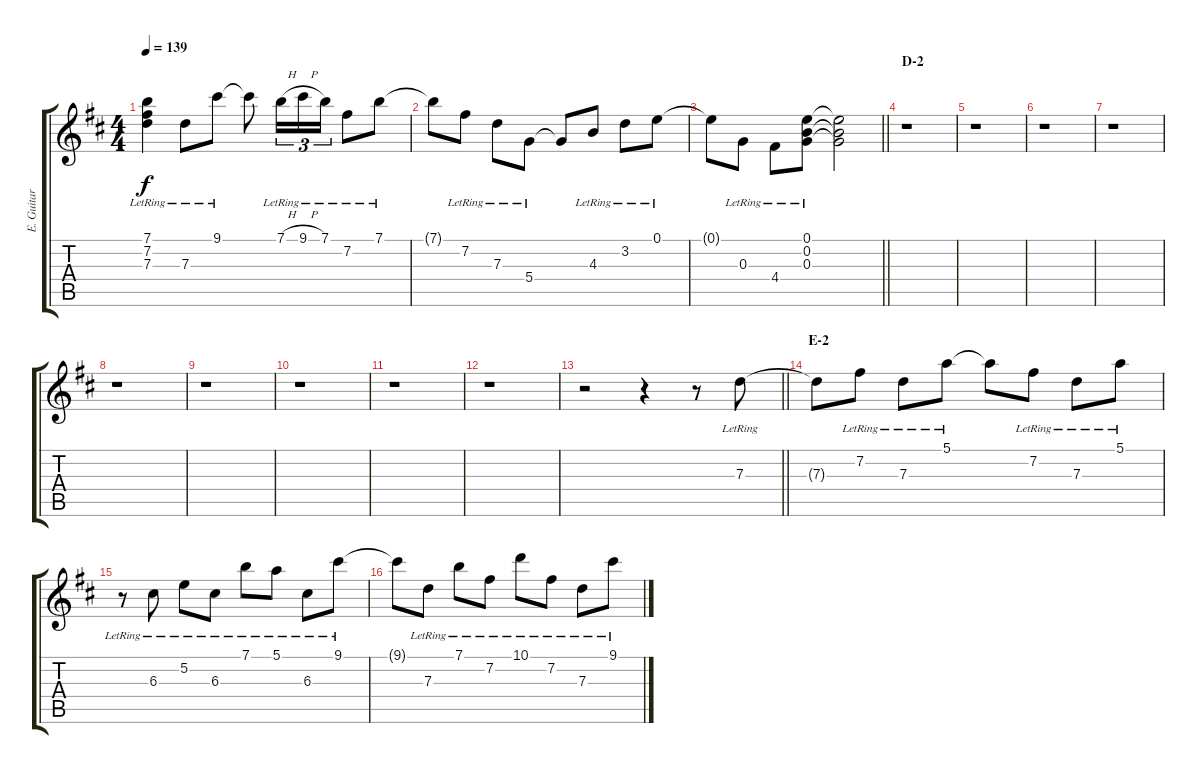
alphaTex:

\track ("E. Guitar II" "E. Guitar ") {instrument electricguitarclean}
\staff {score tabs}
\tuning (E4 B3 G3 D3 A2 E2) {hide}
\ts (4 4)
\tempo 139
\clef g2
\ks d
(7.1{lr} 7.2{lr} 7.3{lr}).4{dy f} 7.3{lr}.8 9.1{lr}.8 9.1{t}.8 7.1{h lr}.16{tu (3 2)} 9.1{h lr}.16{tu (3 2)} 7.1{lr}.16{tu (3 2)} 7.2{lr}.8 7.1{lr}.8 |
7.1{t}.8 7.2{lr}.8 7.3{lr}.8 5.4{lr}.8 5.4{t}.8 4.3{lr}.8 3.2{lr}.8 0.1{lr}.8 |
\barLineRight lightlight
0.1{t}.8 0.3{lr}.8 4.4{lr}.8 (0.1{lr} 0.2{lr} 0.3{lr}).8 (0.1{t} 0.2{t} 0.3{t}).2 |
\section ("" "D-2")
r.1 |
r.1 |
r.1 |
r.1 |
r.1 |
r.1 |
r.1 |
r.1 |
r.1 |
\barLineRight lightlight
r.2 r.4 r.8 7.3{lr}.8 |
\section ("" "E-2")
7.3{t}.8 7.2{lr}.8 7.3{lr}.8 5.1{lr}.8 5.1{t}.8 7.2{lr}.8 7.3{lr}.8 5.1{lr}.8 |
r.8 6.3{lr}.8 5.2{lr}.8 6.3{lr}.8 7.1{lr}.8 5.1{lr}.8 6.3{lr}.8 9.1{lr}.8 |
9.1{t}.8 7.3{lr}.8 7.1{lr}.8 7.2{lr}.8 10.1{lr}.8 7.2{lr}.8 7.3{lr}.8 9.1{lr}.8
